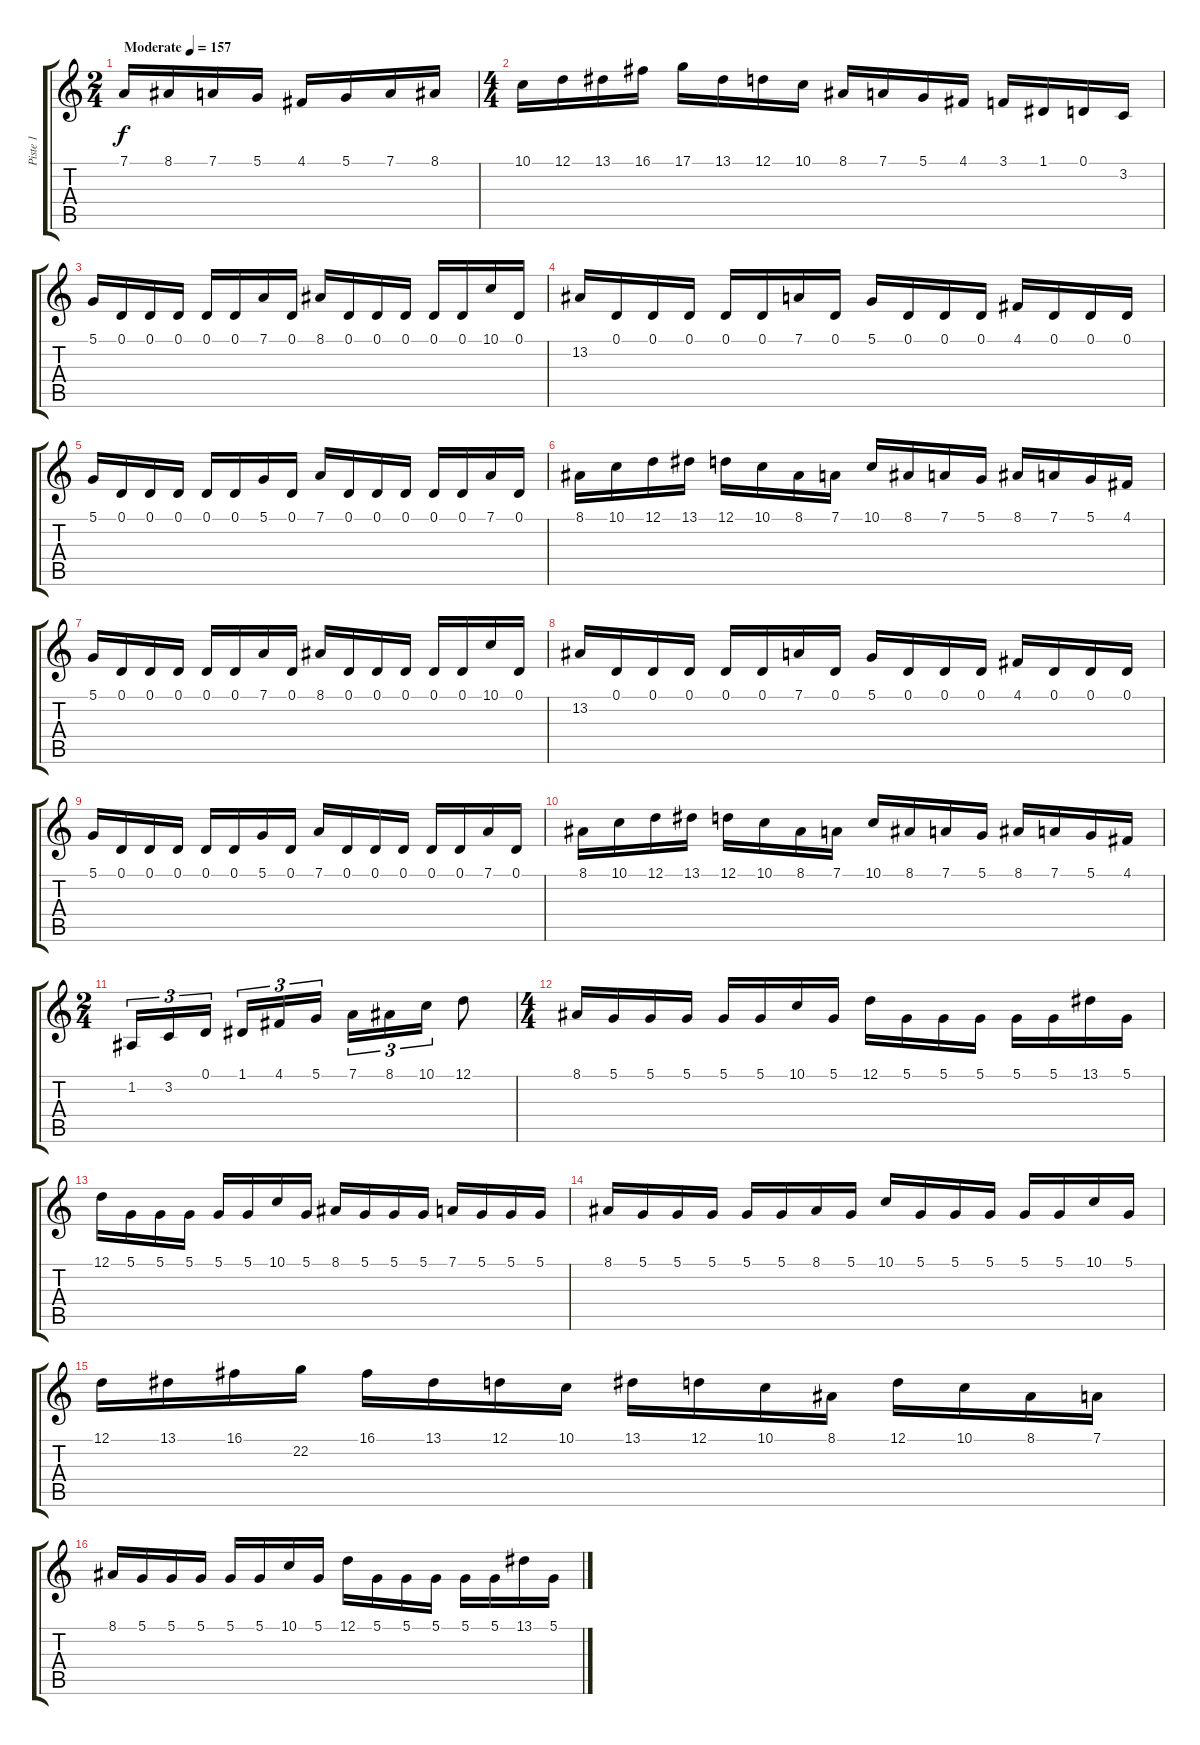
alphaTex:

\track ("Piste 1" "Piste 1") {instrument harpsichord}
\staff {score tabs}
\tuning (D4 A3 F3 C3 G2 D2) {hide}
\ts (2 4)
\tempo (157 "Moderate")
\clef g2
\ks c
7.1.16{dy f instrument harpsichord} 8.1.16 7.1.16 5.1.16 4.1.16 5.1.16 7.1.16 8.1.16 |
\ts (4 4)
10.1.16 12.1.16 13.1.16 16.1.16 17.1.16 13.1.16 12.1.16 10.1.16 8.1.16 7.1.16 5.1.16 4.1.16 3.1.16 1.1.16 0.1.16 3.2.16 |
5.1.16 0.1.16 0.1.16 0.1.16 0.1.16 0.1.16 7.1.16 0.1.16 8.1.16 0.1.16 0.1.16 0.1.16 0.1.16 0.1.16 10.1.16 0.1.16 |
13.2.16 0.1.16 0.1.16 0.1.16 0.1.16 0.1.16 7.1.16 0.1.16 5.1.16 0.1.16 0.1.16 0.1.16 4.1.16 0.1.16 0.1.16 0.1.16 |
5.1.16 0.1.16 0.1.16 0.1.16 0.1.16 0.1.16 5.1.16 0.1.16 7.1.16 0.1.16 0.1.16 0.1.16 0.1.16 0.1.16 7.1.16 0.1.16 |
8.1.16 10.1.16 12.1.16 13.1.16 12.1.16 10.1.16 8.1.16 7.1.16 10.1.16 8.1.16 7.1.16 5.1.16 8.1.16 7.1.16 5.1.16 4.1.16 |
5.1.16 0.1.16 0.1.16 0.1.16 0.1.16 0.1.16 7.1.16 0.1.16 8.1.16 0.1.16 0.1.16 0.1.16 0.1.16 0.1.16 10.1.16 0.1.16 |
13.2.16 0.1.16 0.1.16 0.1.16 0.1.16 0.1.16 7.1.16 0.1.16 5.1.16 0.1.16 0.1.16 0.1.16 4.1.16 0.1.16 0.1.16 0.1.16 |
5.1.16 0.1.16 0.1.16 0.1.16 0.1.16 0.1.16 5.1.16 0.1.16 7.1.16 0.1.16 0.1.16 0.1.16 0.1.16 0.1.16 7.1.16 0.1.16 |
8.1.16 10.1.16 12.1.16 13.1.16 12.1.16 10.1.16 8.1.16 7.1.16 10.1.16 8.1.16 7.1.16 5.1.16 8.1.16 7.1.16 5.1.16 4.1.16 |
\ts (2 4)
1.2.16{tu (3 2)} 3.2.16{tu (3 2)} 0.1.16{tu (3 2) beam splitsecondary} 1.1.16{tu (3 2)} 4.1.16{tu (3 2)} 5.1.16{tu (3 2)} 7.1.16{tu (3 2)} 8.1.16{tu (3 2)} 10.1.16{tu (3 2)} 12.1.8 |
\ts (4 4)
8.1.16 5.1.16 5.1.16 5.1.16 5.1.16 5.1.16 10.1.16 5.1.16 12.1.16 5.1.16 5.1.16 5.1.16 5.1.16 5.1.16 13.1.16 5.1.16 |
12.1.16 5.1.16 5.1.16 5.1.16 5.1.16 5.1.16 10.1.16 5.1.16 8.1.16 5.1.16 5.1.16 5.1.16 7.1.16 5.1.16 5.1.16 5.1.16 |
8.1.16 5.1.16 5.1.16 5.1.16 5.1.16 5.1.16 8.1.16 5.1.16 10.1.16 5.1.16 5.1.16 5.1.16 5.1.16 5.1.16 10.1.16 5.1.16 |
12.1.16 13.1.16 16.1.16 22.2.16 16.1.16 13.1.16 12.1.16 10.1.16 13.1.16 12.1.16 10.1.16 8.1.16 12.1.16 10.1.16 8.1.16 7.1.16 |
8.1.16 5.1.16 5.1.16 5.1.16 5.1.16 5.1.16 10.1.16 5.1.16 12.1.16 5.1.16 5.1.16 5.1.16 5.1.16 5.1.16 13.1.16 5.1.16
